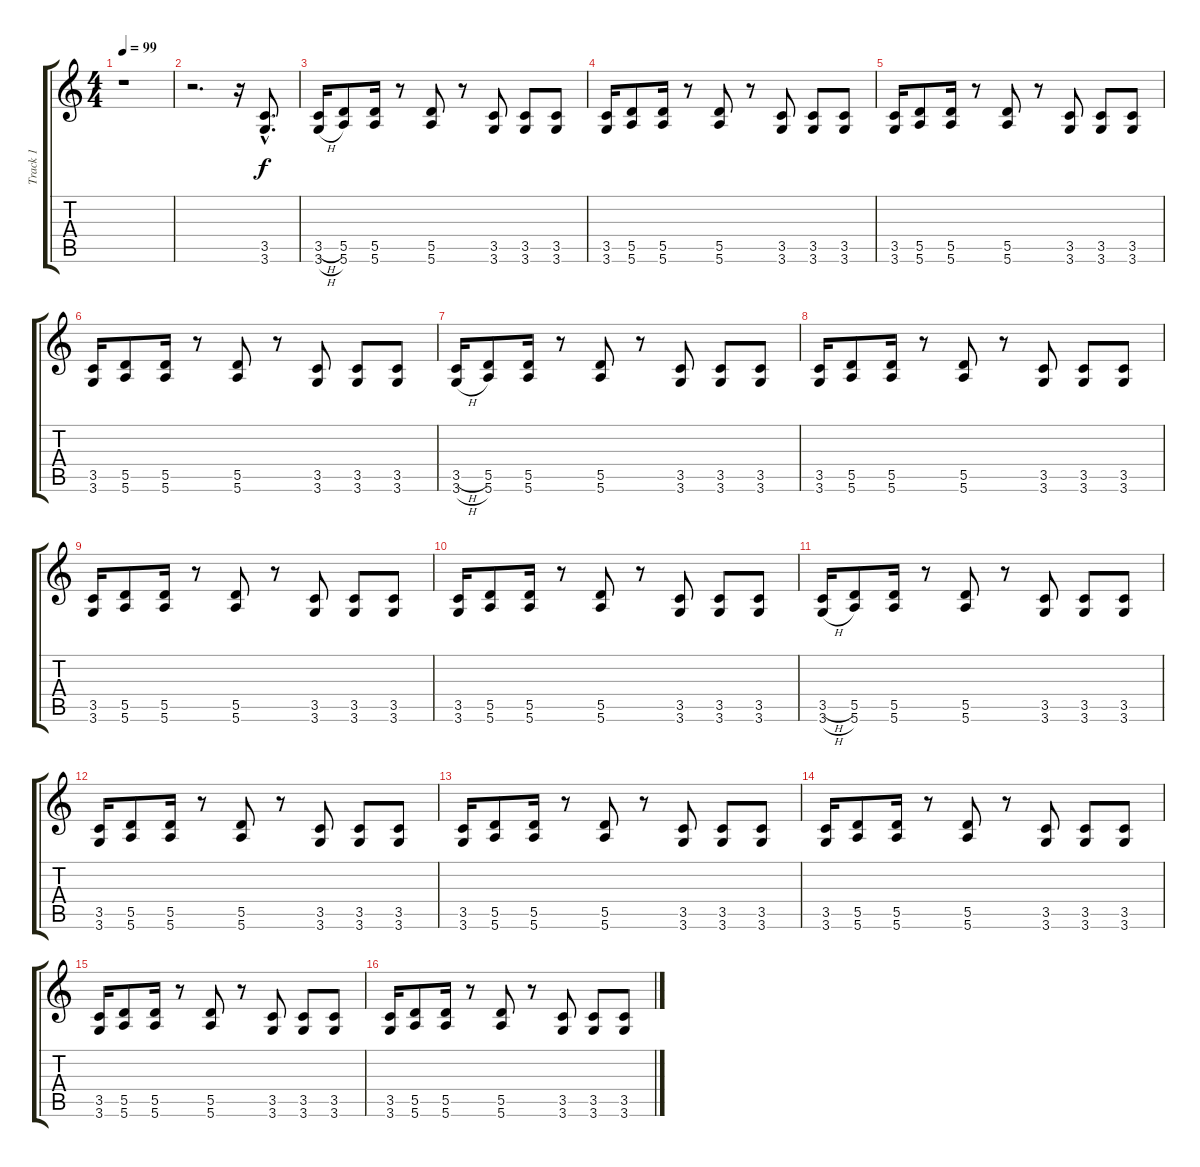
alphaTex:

\track ("Track 1" "Track 1") {instrument distortionguitar}
\staff {score tabs}
\tuning (E4 B3 G3 D3 A2 E2) {hide}
\ts (4 4)
\tempo 99
\clef g2
\ks c
r.1{dy f instrument distortionguitar} |
r.2{d} r.16 (3.5{hac} 3.6{hac}).8{d} |
(3.5{h} 3.6{h}).16 (5.5 5.6).8 (5.5 5.6).16 r.8 (5.5 5.6).8 r.8 (3.5 3.6).8 (3.5 3.6).8 (3.5 3.6).8 |
(3.5 3.6).16 (5.5 5.6).8 (5.5 5.6).16 r.8 (5.5 5.6).8 r.8 (3.5 3.6).8 (3.5 3.6).8 (3.5 3.6).8 |
(3.5 3.6).16 (5.5 5.6).8 (5.5 5.6).16 r.8 (5.5 5.6).8 r.8 (3.5 3.6).8 (3.5 3.6).8 (3.5 3.6).8 |
(3.5 3.6).16 (5.5 5.6).8 (5.5 5.6).16 r.8 (5.5 5.6).8 r.8 (3.5 3.6).8 (3.5 3.6).8 (3.5 3.6).8 |
(3.5{h} 3.6{h}).16 (5.5 5.6).8 (5.5 5.6).16 r.8 (5.5 5.6).8 r.8 (3.5 3.6).8 (3.5 3.6).8 (3.5 3.6).8 |
(3.5 3.6).16 (5.5 5.6).8 (5.5 5.6).16 r.8 (5.5 5.6).8 r.8 (3.5 3.6).8 (3.5 3.6).8 (3.5 3.6).8 |
(3.5 3.6).16 (5.5 5.6).8 (5.5 5.6).16 r.8 (5.5 5.6).8 r.8 (3.5 3.6).8 (3.5 3.6).8 (3.5 3.6).8 |
(3.5 3.6).16 (5.5 5.6).8 (5.5 5.6).16 r.8 (5.5 5.6).8 r.8 (3.5 3.6).8 (3.5 3.6).8 (3.5 3.6).8 |
(3.5{h} 3.6{h}).16 (5.5 5.6).8 (5.5 5.6).16 r.8 (5.5 5.6).8 r.8 (3.5 3.6).8 (3.5 3.6).8 (3.5 3.6).8 |
(3.5 3.6).16 (5.5 5.6).8 (5.5 5.6).16 r.8 (5.5 5.6).8 r.8 (3.5 3.6).8 (3.5 3.6).8 (3.5 3.6).8 |
(3.5 3.6).16 (5.5 5.6).8 (5.5 5.6).16 r.8 (5.5 5.6).8 r.8 (3.5 3.6).8 (3.5 3.6).8 (3.5 3.6).8 |
(3.5 3.6).16 (5.5 5.6).8 (5.5 5.6).16 r.8 (5.5 5.6).8 r.8 (3.5 3.6).8 (3.5 3.6).8 (3.5 3.6).8 |
(3.5 3.6).16 (5.5 5.6).8 (5.5 5.6).16 r.8 (5.5 5.6).8 r.8 (3.5 3.6).8 (3.5 3.6).8 (3.5 3.6).8 |
(3.5 3.6).16 (5.5 5.6).8 (5.5 5.6).16 r.8 (5.5 5.6).8 r.8 (3.5 3.6).8 (3.5 3.6).8 (3.5 3.6).8
